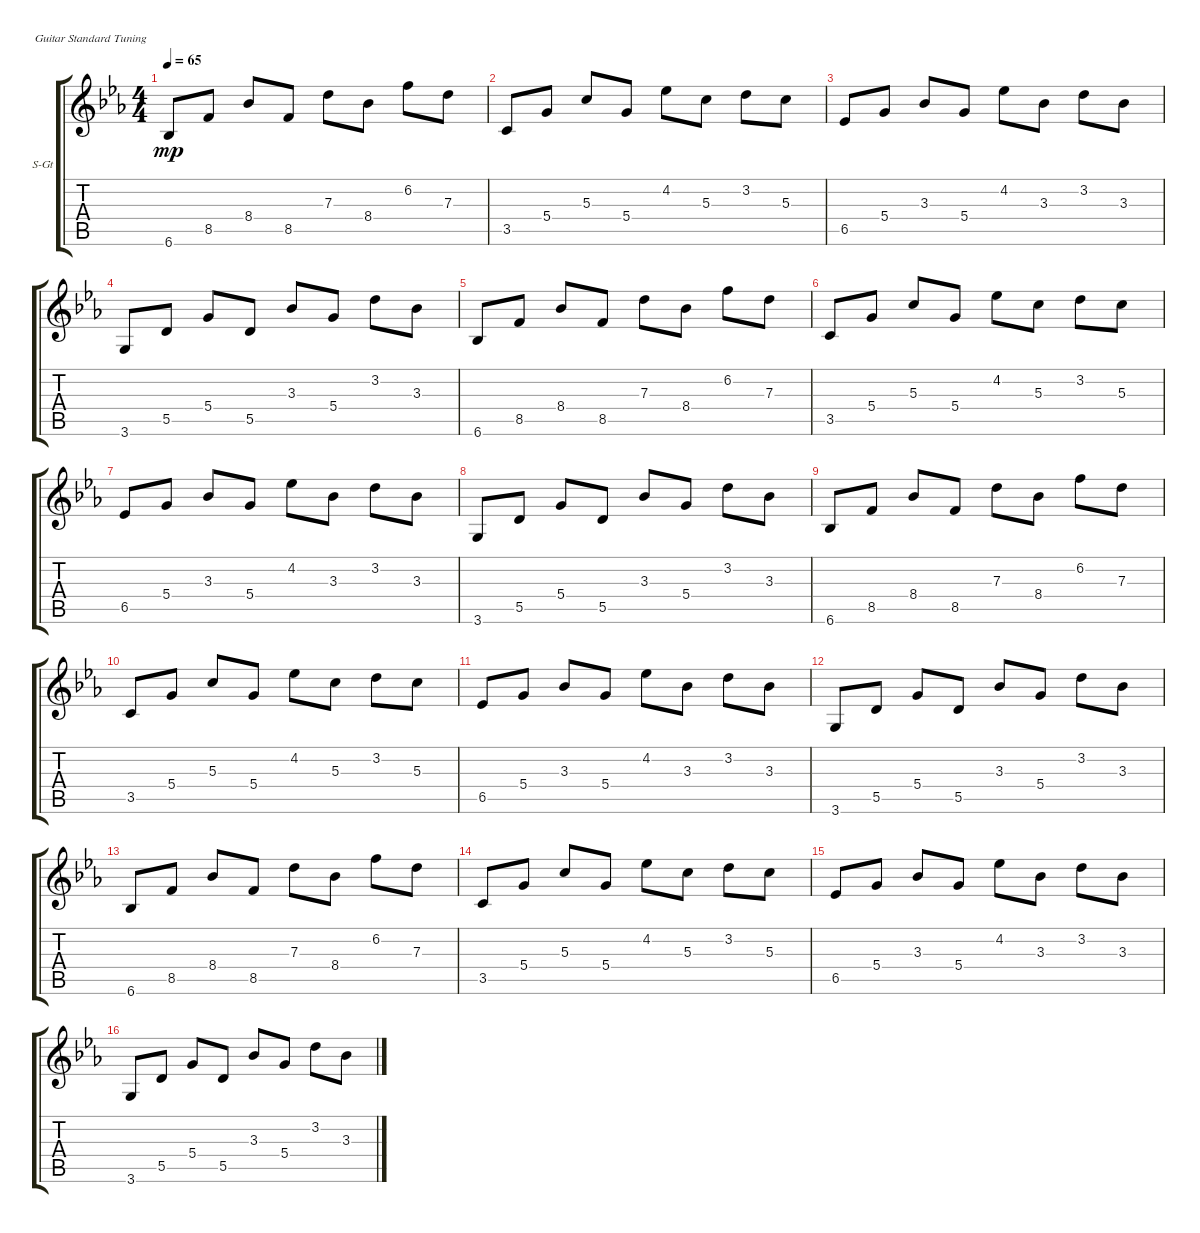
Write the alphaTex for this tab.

\defaultSystemsLayout 4
\bracketExtendMode groupsimilarinstruments
\firstSystemTrackNameOrientation horizontal
\otherSystemsTrackNameOrientation horizontal
\track ("Guitar Base 1" "S-Gt") {multiBarRest instrument acousticguitarsteel}
\staff {score tabs}
\tuning (E4 B3 G3 D3 A2 E2)
\ts (4 4)
\tempo 65
\clef g2
\ks cminor
6.6.8{dy mp} 8.5.8 8.4.8 8.5.8 7.3.8 8.4.8 6.2.8 7.3.8 |
3.5.8 5.4.8 5.3.8 5.4.8 4.2.8 5.3.8 3.2.8 5.3.8 |
6.5.8 5.4.8 3.3.8 5.4.8 4.2.8 3.3.8 3.2.8 3.3.8 |
3.6.8 5.5.8 5.4.8 5.5.8 3.3.8 5.4.8 3.2.8 3.3.8 |
6.6.8 8.5.8 8.4.8 8.5.8 7.3.8 8.4.8 6.2.8 7.3.8 |
3.5.8 5.4.8 5.3.8 5.4.8 4.2.8 5.3.8 3.2.8 5.3.8 |
6.5.8 5.4.8 3.3.8 5.4.8 4.2.8 3.3.8 3.2.8 3.3.8 |
3.6.8 5.5.8 5.4.8 5.5.8 3.3.8 5.4.8 3.2.8 3.3.8 |
6.6.8 8.5.8 8.4.8 8.5.8 7.3.8 8.4.8 6.2.8 7.3.8 |
3.5.8 5.4.8 5.3.8 5.4.8 4.2.8 5.3.8 3.2.8 5.3.8 |
6.5.8 5.4.8 3.3.8 5.4.8 4.2.8 3.3.8 3.2.8 3.3.8 |
3.6.8 5.5.8 5.4.8 5.5.8 3.3.8 5.4.8 3.2.8 3.3.8 |
6.6.8 8.5.8 8.4.8 8.5.8 7.3.8 8.4.8 6.2.8 7.3.8 |
3.5.8 5.4.8 5.3.8 5.4.8 4.2.8 5.3.8 3.2.8 5.3.8 |
6.5.8 5.4.8 3.3.8 5.4.8 4.2.8 3.3.8 3.2.8 3.3.8 |
3.6.8 5.5.8 5.4.8 5.5.8 3.3.8 5.4.8 3.2.8 3.3.8
